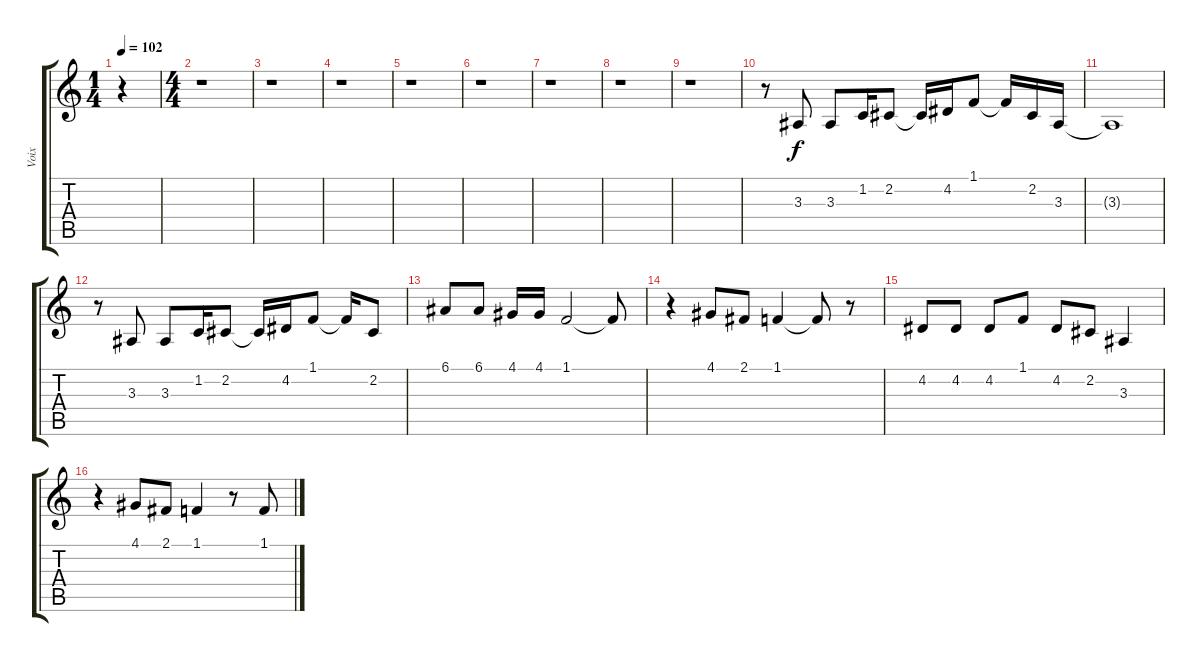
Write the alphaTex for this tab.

\track ("Voix" "Voix") {instrument oboe}
\staff {score tabs}
\tuning (E4 B3 G3 D3 A2 E2) {hide}
\ts (1 4)
\tempo 102
\clef g2
\ks c
r.4{dy f instrument oboe} |
\ts (4 4)
r.1 |
r.1 |
r.1 |
r.1 |
r.1 |
r.1 |
r.1 |
r.1 |
r.8 3.3.8 3.3.8 1.2.16 2.2.8 2.2{t}.16 4.2.16 1.1.8 1.1{t}.16 2.2.16 3.3.16 |
3.3{t}.1 |
r.8 3.3.8 3.3.8 1.2.16 2.2.8 2.2{t}.16 4.2.16 1.1.8 1.1{t}.16 2.2.8 |
6.1.8 6.1.8 4.1.16 4.1.16 1.1.2 1.1{t}.8 |
r.4 4.1.8 2.1.8 1.1.4 1.1{t}.8 r.8 |
4.2.8 4.2.8 4.2.8 1.1.8 4.2.8 2.2.8 3.3.4 |
r.4 4.1.8 2.1.8 1.1.4 r.8 1.1.8
